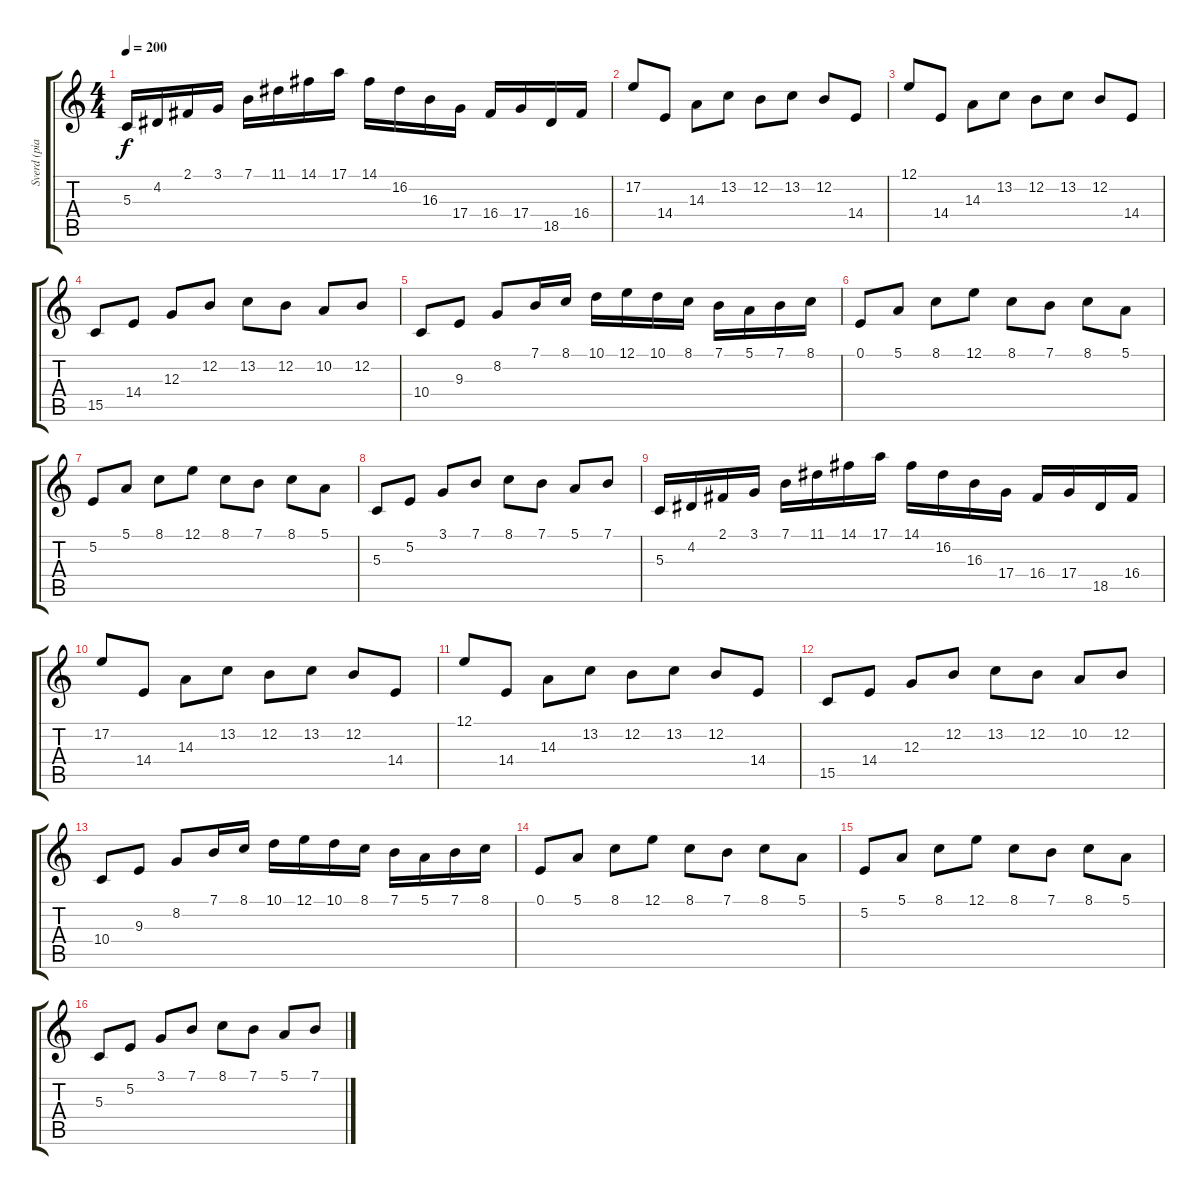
\track ("Sverd (piano/lead)" "Sverd (pia") {instrument electricgrandpiano}
\staff {score tabs}
\tuning (E4 B3 G3 D3 A2 E2) {hide}
\ts (4 4)
\tempo 200
\clef g2
\ks c
5.3.16{dy f instrument synthbrass1} 4.2.16 2.1.16 3.1.16 7.1.16 11.1.16 14.1.16 17.1.16 14.1.16 16.2.16 16.3.16 17.4.16 16.4.16 17.4.16 18.5.16 16.4.16 |
17.2.8{instrument synthbrass1} 14.4.8 14.3.8 13.2.8 12.2.8 13.2.8 12.2.8 14.4.8 |
12.1.8{instrument synthbrass1} 14.4.8 14.3.8 13.2.8 12.2.8 13.2.8 12.2.8 14.4.8 |
15.5.8{instrument synthbrass1} 14.4.8 12.3.8 12.2.8 13.2.8 12.2.8 10.2.8 12.2.8 |
10.4.8{instrument synthbrass1} 9.3.8 8.2.8 7.1.16 8.1.16 10.1.16 12.1.16 10.1.16 8.1.16 7.1.16 5.1.16 7.1.16 8.1.16 |
0.1.8{instrument synthbrass1} 5.1.8 8.1.8 12.1.8 8.1.8 7.1.8 8.1.8 5.1.8 |
5.2.8{instrument synthbrass1} 5.1.8 8.1.8 12.1.8 8.1.8 7.1.8 8.1.8 5.1.8 |
5.3.8{instrument synthbrass1} 5.2.8 3.1.8 7.1.8 8.1.8 7.1.8 5.1.8 7.1.8 |
5.3.16{instrument synthbrass1} 4.2.16 2.1.16 3.1.16 7.1.16 11.1.16 14.1.16 17.1.16 14.1.16 16.2.16 16.3.16 17.4.16 16.4.16 17.4.16 18.5.16 16.4.16 |
17.2.8{instrument synthbrass1} 14.4.8 14.3.8 13.2.8 12.2.8 13.2.8 12.2.8 14.4.8 |
12.1.8{instrument synthbrass1} 14.4.8 14.3.8 13.2.8 12.2.8 13.2.8 12.2.8 14.4.8 |
15.5.8{instrument synthbrass1} 14.4.8 12.3.8 12.2.8 13.2.8 12.2.8 10.2.8 12.2.8 |
10.4.8{instrument synthbrass1} 9.3.8 8.2.8 7.1.16 8.1.16 10.1.16 12.1.16 10.1.16 8.1.16 7.1.16 5.1.16 7.1.16 8.1.16 |
0.1.8{instrument synthbrass1} 5.1.8 8.1.8 12.1.8 8.1.8 7.1.8 8.1.8 5.1.8 |
5.2.8{instrument synthbrass1} 5.1.8 8.1.8 12.1.8 8.1.8 7.1.8 8.1.8 5.1.8 |
5.3.8{instrument synthbrass1} 5.2.8 3.1.8 7.1.8 8.1.8 7.1.8 5.1.8 7.1.8
